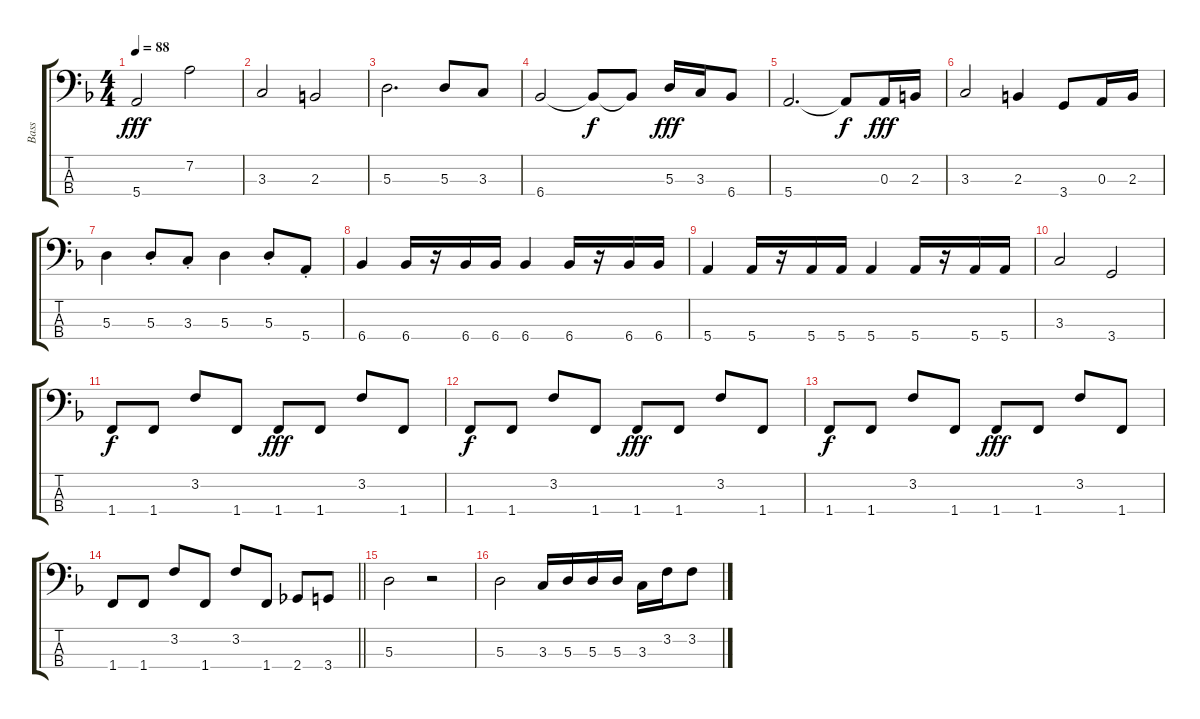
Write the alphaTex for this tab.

\track ("Bass" "Bass") {instrument electricbasspick}
\staff {score tabs}
\tuning (G2 D2 A1 E1) {hide}
\ts (4 4)
\tempo 88
\clef f4
\ks dminor
5.4.2{dy fff} 7.2.2 |
3.3.2 2.3.2 |
5.3.2{d} 5.3.8 3.3.8 |
6.4.2 6.4{t}.8{dy f} 6.4{t}.8 5.3.16{dy fff} 3.3.16 6.4.8 |
5.4.2{d} 5.4{t}.8{dy f} 0.3.16{dy fff} 2.3.16 |
3.3.2 2.3.4 3.4.8 0.3.16 2.3.16 |
5.3.4 5.3{st}.8 3.3{st}.8 5.3.4 5.3{st}.8 5.4{st}.8 |
6.4.4 6.4.16 r.16 6.4.16 6.4.16 6.4.4 6.4.16 r.16 6.4.16 6.4.16 |
5.4.4 5.4.16 r.16 5.4.16 5.4.16 5.4.4 5.4.16 r.16 5.4.16 5.4.16 |
3.3.2 3.4.2 |
1.4.8{dy f} 1.4.8 3.2.8 1.4.8 1.4.8{dy fff} 1.4.8 3.2.8 1.4.8 |
1.4.8{dy f} 1.4.8 3.2.8 1.4.8 1.4.8{dy fff} 1.4.8 3.2.8 1.4.8 |
1.4.8{dy f} 1.4.8 3.2.8 1.4.8 1.4.8{dy fff} 1.4.8 3.2.8 1.4.8 |
\barLineRight lightlight
1.4.8 1.4.8 3.2.8 1.4.8 3.2.8 1.4.8 2.4.8 3.4.8 |
5.3.2 r.2 |
5.3.2 3.3.16 5.3.16 5.3.16 5.3.16 3.3.16 3.2.16 3.2.8
